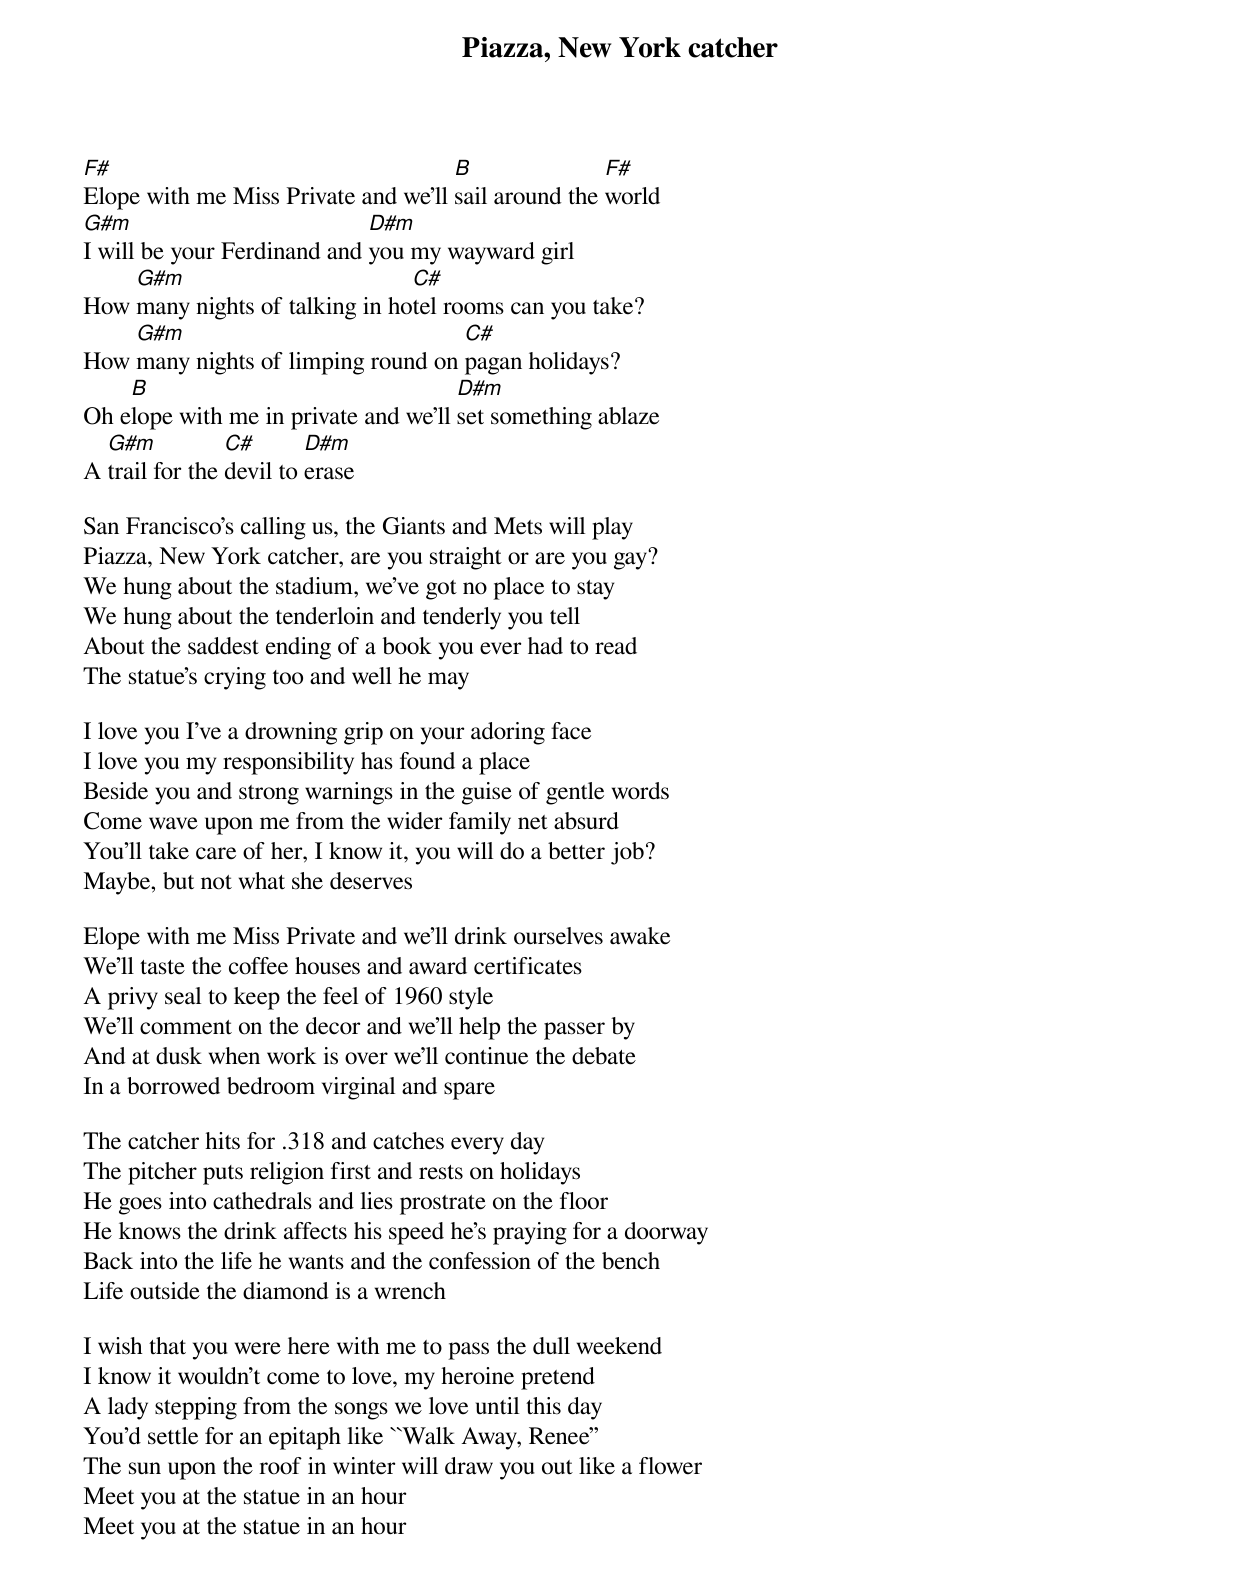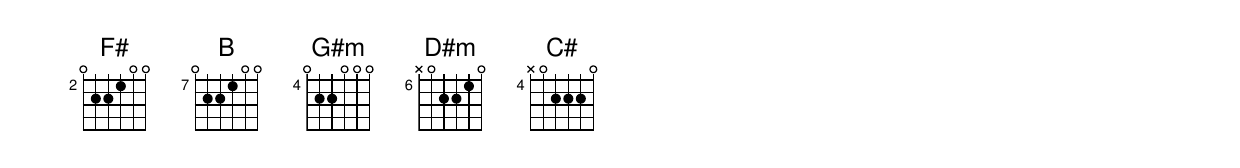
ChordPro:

{title: Piazza, New York catcher}
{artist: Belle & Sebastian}
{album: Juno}
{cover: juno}
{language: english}
{columns: 1}
{define: F# base-fret 2 frets 0 2 2 1 0 0}
{define: B base-fret 7 frets 0 2 2 1 0 0}
{define: G#m base-fret 4 frets 0 2 2 0 0 0}
{define: D#m base-fret 6 frets X 0 2 2 1 0}
{define: C# base-fret 4 frets X 0 2 2 2 0}

[F#]Elope with me Miss Private and we'll [B]sail around the [F#]world
[G#m]I will be your Ferdinand and [D#m]you my wayward girl
How [G#m]many nights of talking in ho[C#]tel rooms can you take?
How [G#m]many nights of limping round on [C#]pagan holidays?
Oh e[B]lope with me in private and we'll [D#m]set something ablaze
A [G#m]trail for the [C#]devil to [D#m]erase

San Francisco's calling us, the Giants and Mets will play
Piazza, New York catcher, are you straight or are you gay?
We hung about the stadium, we've got no place to stay
We hung about the tenderloin and tenderly you tell
About the saddest ending of a book you ever had to read
The statue's crying too and well he may

I love you I've a drowning grip on your adoring face
I love you my responsibility has found a place
Beside you and strong warnings in the guise of gentle words
Come wave upon me from the wider family net absurd
You'll take care of her, I know it, you will do a better job?
Maybe, but not what she deserves

Elope with me Miss Private and we'll drink ourselves awake
We'll taste the coffee houses and award certificates
A privy seal to keep the feel of 1960 style
We'll comment on the decor and we'll help the passer by
And at dusk when work is over we'll continue the debate
In a borrowed bedroom virginal and spare

The catcher hits for .318 and catches every day
The pitcher puts religion first and rests on holidays
He goes into cathedrals and lies prostrate on the floor
He knows the drink affects his speed he's praying for a doorway
Back into the life he wants and the confession of the bench
Life outside the diamond is a wrench

I wish that you were here with me to pass the dull weekend
I know it wouldn't come to love, my heroine pretend
A lady stepping from the songs we love until this day
You'd settle for an epitaph like ``Walk Away, Renee''
The sun upon the roof in winter will draw you out like a flower
Meet you at the statue in an hour
Meet you at the statue in an hour
